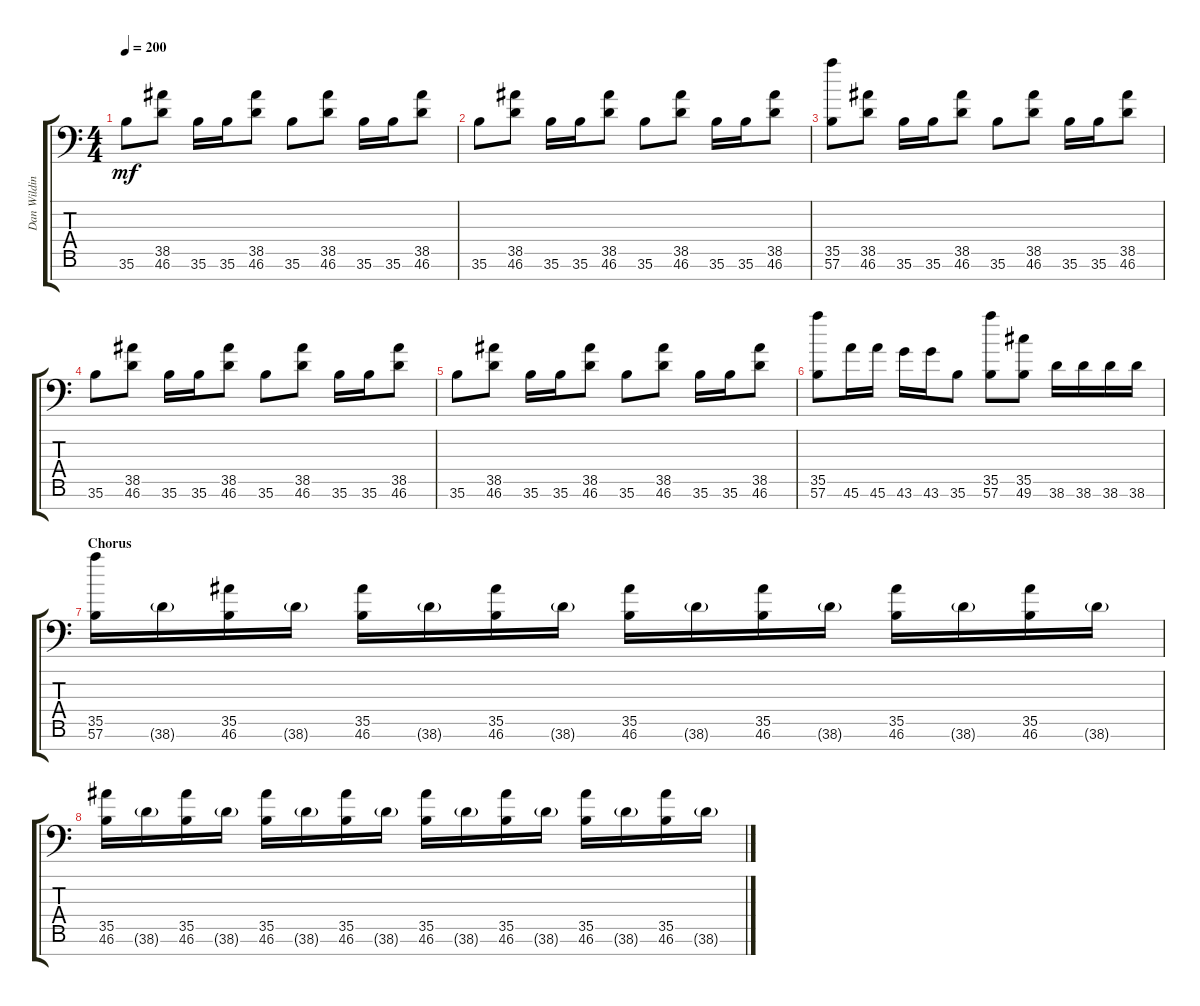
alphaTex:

\track ("Dan Wilding" "Dan Wildin") {instrument acousticgrandpiano}
\staff {score tabs}
\tuning (C-1 C-1 C-1 C-1 C-1 C-1 C-1) {hide}
\ts (4 4)
\tempo 200
\clef f4
\ks c
35.6.8{dy mf} (38.5 46.6).8 35.6.16 35.6.16 (38.5 46.6).8 35.6.8 (38.5 46.6).8 35.6.16 35.6.16 (38.5 46.6).8 |
35.6.8 (38.5 46.6).8 35.6.16 35.6.16 (38.5 46.6).8 35.6.8 (38.5 46.6).8 35.6.16 35.6.16 (38.5 46.6).8 |
(35.5 57.6).8 (38.5 46.6).8 35.6.16 35.6.16 (38.5 46.6).8 35.6.8 (38.5 46.6).8 35.6.16 35.6.16 (38.5 46.6).8 |
35.6.8 (38.5 46.6).8 35.6.16 35.6.16 (38.5 46.6).8 35.6.8 (38.5 46.6).8 35.6.16 35.6.16 (38.5 46.6).8 |
35.6.8 (38.5 46.6).8 35.6.16 35.6.16 (38.5 46.6).8 35.6.8 (38.5 46.6).8 35.6.16 35.6.16 (38.5 46.6).8 |
(35.5 57.6).8 45.6.16 45.6.16 43.6.16 43.6.16 35.6.8 (35.5 57.6).8 (35.5 49.6).8 38.6.16 38.6.16 38.6.16 38.6.16 |
\section ("" "Chorus")
(35.5 57.6).16 38.6{g}.16 (35.5 46.6).16 38.6{g}.16 (35.5 46.6).16 38.6{g}.16 (35.5 46.6).16 38.6{g}.16 (35.5 46.6).16 38.6{g}.16 (35.5 46.6).16 38.6{g}.16 (35.5 46.6).16 38.6{g}.16 (35.5 46.6).16 38.6{g}.16 |
(35.5 46.6).16 38.6{g}.16 (35.5 46.6).16 38.6{g}.16 (35.5 46.6).16 38.6{g}.16 (35.5 46.6).16 38.6{g}.16 (35.5 46.6).16 38.6{g}.16 (35.5 46.6).16 38.6{g}.16 (35.5 46.6).16 38.6{g}.16 (35.5 46.6).16 38.6{g}.16
